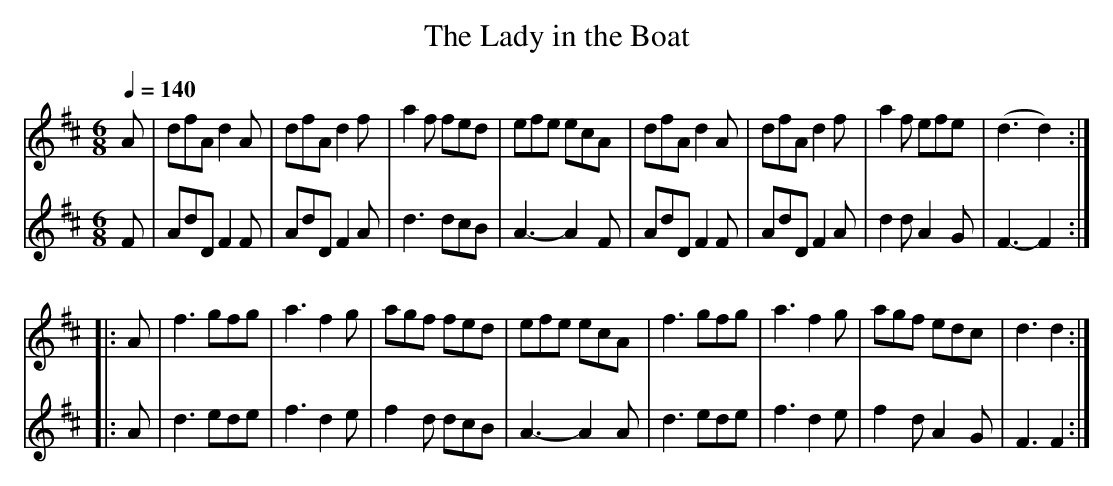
X:1
T:The Lady in the Boat
M:6/8
L:1/8
Q:1/4=140
K:D
V:1
V:2
V:1
A|dfA  d2A | dfA  d2f| a2f fed | efe ecA| dfA  d2A| dfA  d2 f| a2f efe|(d3d2):|
|:A| f3 gfg | a3 f2g | agf fed | efe ecA | f3 gfg | a3 f2g| agf edc| d3 d2:|
V:2
F|AdDF2F|AdDF2A|d3dcB|A3-A2F|AdDF2F|AdDF2A|d2d A2G|F3-F2:|
|:A|d3ede|f3d2e|f2d dcB|A3-A2A|d3 ede|f3d2e|f2dA2G|F3F2:|
